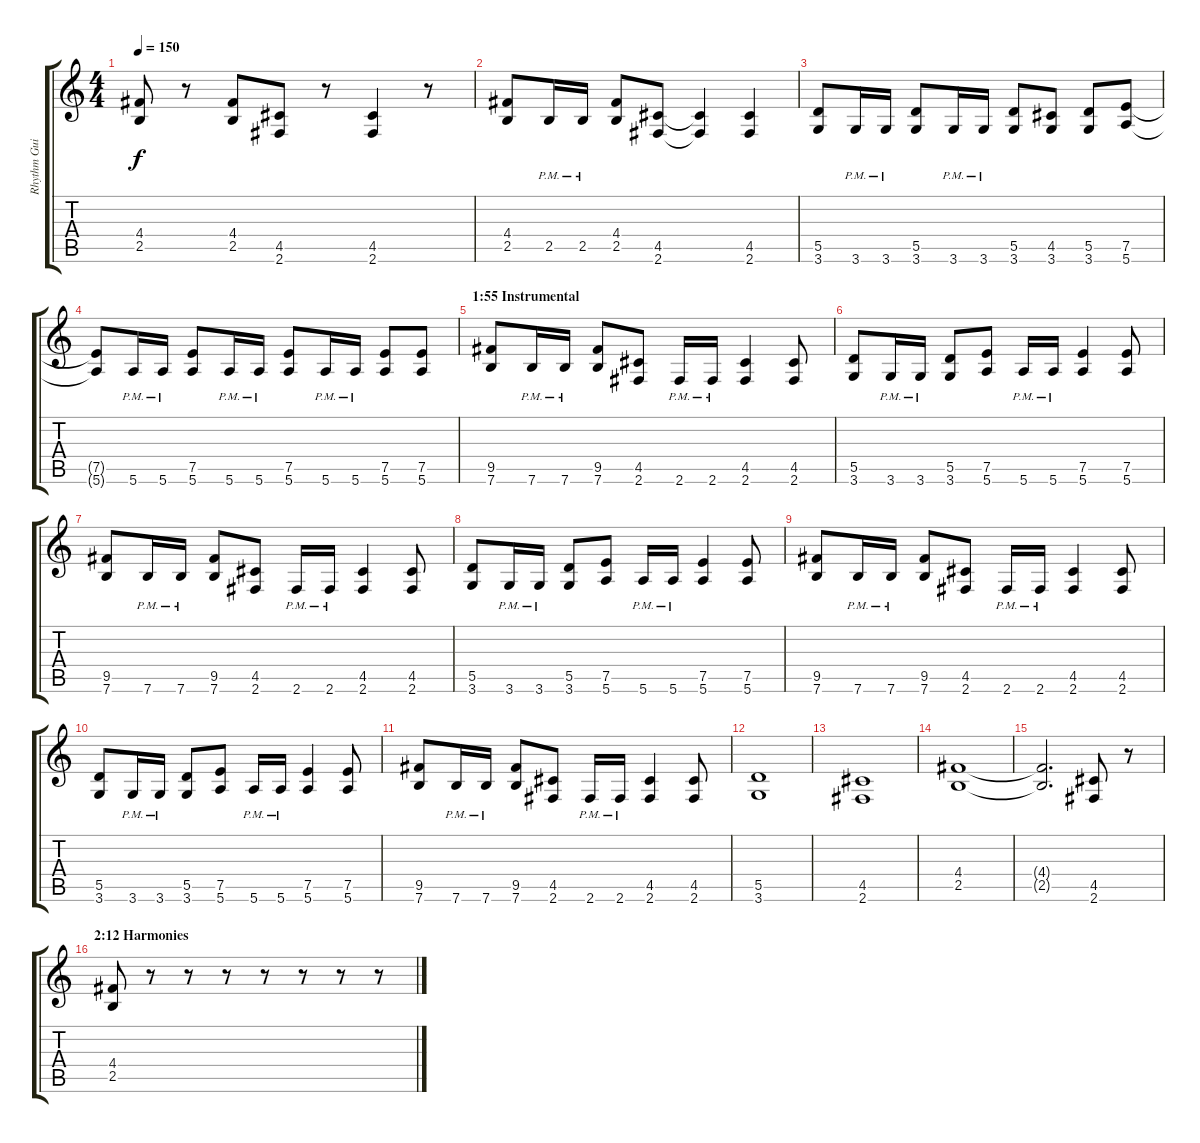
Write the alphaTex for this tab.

\track ("Rhythm Guitar" "Rhythm Gui") {instrument distortionguitar}
\staff {score tabs}
\tuning (E4 B3 G3 D3 A2 E2) {hide}
\ts (4 4)
\tempo 150
\clef g2
\ks c
(4.4 2.5).8{dy f} r.8 (4.4 2.5).8 (4.5 2.6).8 r.8 (4.5 2.6).4 r.8 |
(4.4 2.5).8 2.5{pm}.16 2.5{pm}.16 (4.4 2.5).8 (4.5 2.6).8 (4.5{t} 2.6{t}).4 (4.5 2.6).4 |
(5.5 3.6).8 3.6{pm}.16 3.6{pm}.16 (5.5 3.6).8 3.6{pm}.16 3.6{pm}.16 (5.5 3.6).8 (4.5 3.6).8 (5.5 3.6).8 (7.5 5.6).8 |
(7.5{t} 5.6{t}).8 5.6{pm}.16 5.6{pm}.16 (7.5 5.6).8 5.6{pm}.16 5.6{pm}.16 (7.5 5.6).8 5.6{pm}.16 5.6{pm}.16 (7.5 5.6).8 (7.5 5.6).8 |
\section ("" "1:55 Instrumental")
(9.5 7.6).8 7.6{pm}.16 7.6{pm}.16 (9.5 7.6).8 (4.5 2.6).8 2.6{pm}.16 2.6{pm}.16 (4.5 2.6).4 (4.5 2.6).8 |
(5.5 3.6).8 3.6{pm}.16 3.6{pm}.16 (5.5 3.6).8 (7.5 5.6).8 5.6{pm}.16 5.6{pm}.16 (7.5 5.6).4 (7.5 5.6).8 |
(9.5 7.6).8 7.6{pm}.16 7.6{pm}.16 (9.5 7.6).8 (4.5 2.6).8 2.6{pm}.16 2.6{pm}.16 (4.5 2.6).4 (4.5 2.6).8 |
(5.5 3.6).8 3.6{pm}.16 3.6{pm}.16 (5.5 3.6).8 (7.5 5.6).8 5.6{pm}.16 5.6{pm}.16 (7.5 5.6).4 (7.5 5.6).8 |
(9.5 7.6).8 7.6{pm}.16 7.6{pm}.16 (9.5 7.6).8 (4.5 2.6).8 2.6{pm}.16 2.6{pm}.16 (4.5 2.6).4 (4.5 2.6).8 |
(5.5 3.6).8 3.6{pm}.16 3.6{pm}.16 (5.5 3.6).8 (7.5 5.6).8 5.6{pm}.16 5.6{pm}.16 (7.5 5.6).4 (7.5 5.6).8 |
(9.5 7.6).8 7.6{pm}.16 7.6{pm}.16 (9.5 7.6).8 (4.5 2.6).8 2.6{pm}.16 2.6{pm}.16 (4.5 2.6).4 (4.5 2.6).8 |
(5.5 3.6).1 |
(4.5 2.6).1 |
(4.4 2.5).1 |
(4.4{t} 2.5{t}).2{d} (4.5 2.6).8 r.8 |
\section ("" "2:12 Harmonies")
(4.4 2.5).8 r.8 r.8 r.8 r.8 r.8 r.8 r.8
